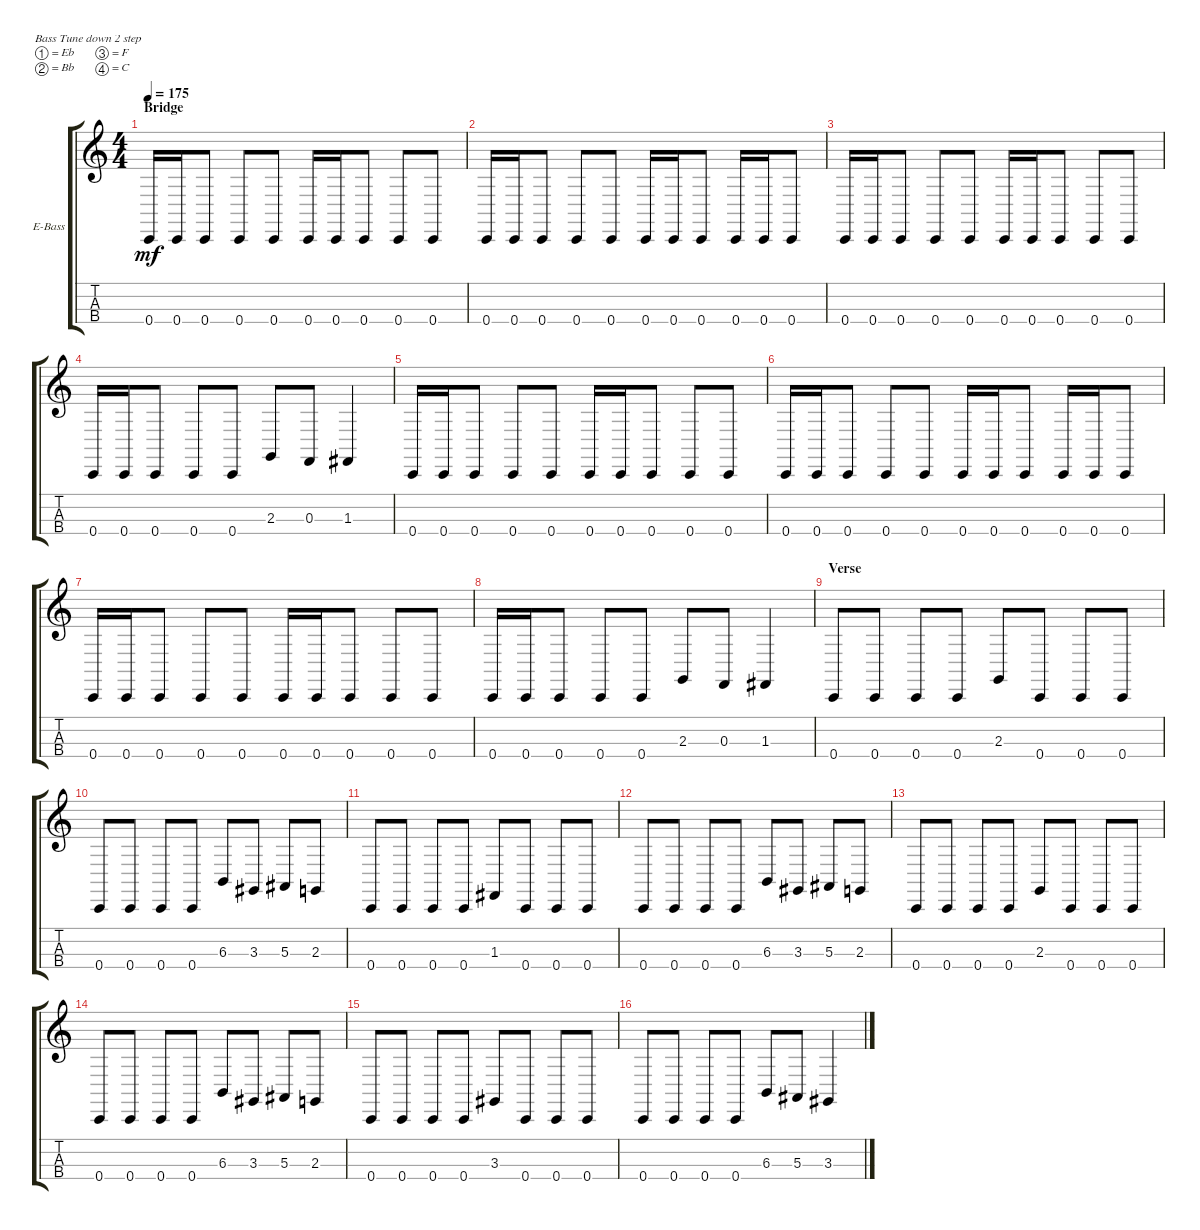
\defaultSystemsLayout 4
\bracketExtendMode groupsimilarinstruments
\firstSystemTrackNameOrientation horizontal
\otherSystemsTrackNameOrientation horizontal
\track ("Electric Bass" "E-Bass") {instrument electricbassfinger}
\staff {score tabs}
\tuning (Eb2 Bb1 F1 C1)
\ts (4 4)
\section ("" "Bridge")
\tempo 175
\clef g2
\scale
0.333333
\ks c
0.4.16{dy mf} 0.4.16 0.4.8 0.4.8 0.4.8 0.4.16 0.4.16 0.4.8 0.4.8 0.4.8 |
\scale
0.333333 0.4.16 0.4.16 0.4.8 0.4.8 0.4.8 0.4.16 0.4.16 0.4.8 0.4.16 0.4.16 0.4.8 |
\scale
0.333333 0.4.16 0.4.16 0.4.8 0.4.8 0.4.8 0.4.16 0.4.16 0.4.8 0.4.8 0.4.8 |
\scale
0.333333 0.4.16 0.4.16 0.4.8 0.4.8 0.4.8 2.3.8 0.3.8 1.3.4 |
\scale
0.333333 0.4.16 0.4.16 0.4.8 0.4.8 0.4.8 0.4.16 0.4.16 0.4.8 0.4.8 0.4.8 |
\scale
0.333333 0.4.16 0.4.16 0.4.8 0.4.8 0.4.8 0.4.16 0.4.16 0.4.8 0.4.16 0.4.16 0.4.8 |
\scale
0.333333 0.4.16 0.4.16 0.4.8 0.4.8 0.4.8 0.4.16 0.4.16 0.4.8 0.4.8 0.4.8 |
\scale
0.333333 0.4.16 0.4.16 0.4.8 0.4.8 0.4.8 2.3.8 0.3.8 1.3.4 |
\section ("" "Verse")
\scale
0.333333 0.4.8 0.4.8 0.4.8 0.4.8 2.3.8 0.4.8 0.4.8 0.4.8 |
\scale
0.333333 0.4.8 0.4.8 0.4.8 0.4.8 6.3.8 3.3.8 5.3.8 2.3.8 |
\scale
0.333333 0.4.8 0.4.8 0.4.8 0.4.8 1.3.8 0.4.8 0.4.8 0.4.8 |
\scale
0.333333 0.4.8 0.4.8 0.4.8 0.4.8 6.3.8 3.3.8 5.3.8 2.3.8 |
\scale
0.333333 0.4.8 0.4.8 0.4.8 0.4.8 2.3.8 0.4.8 0.4.8 0.4.8 |
\scale
0.333333 0.4.8 0.4.8 0.4.8 0.4.8 6.3.8 3.3.8 5.3.8 2.3.8 |
\scale
0.333333 0.4.8 0.4.8 0.4.8 0.4.8 3.3.8 0.4.8 0.4.8 0.4.8 |
\scale
0.333333 0.4.8 0.4.8 0.4.8 0.4.8 6.3.8 5.3.8 3.3.4
